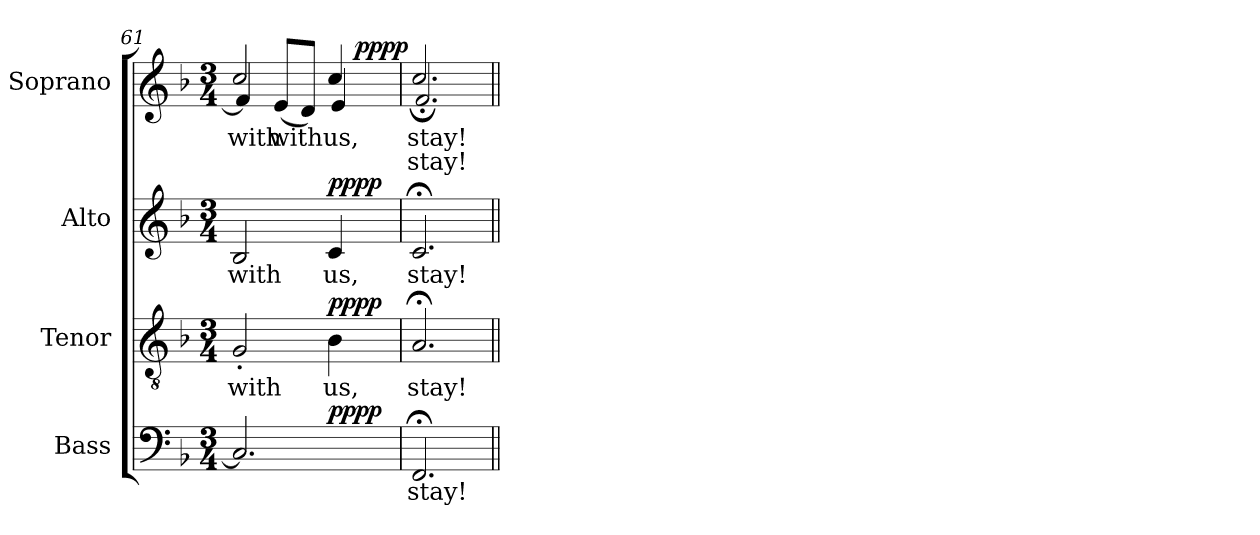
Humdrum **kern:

**kern	**text	**dynam	**kern	**text	**dynam	**kern	**text	**dynam	**kern	**text	**text	**dynam
*part4	*part4	*part4	*part3	*part3	*part3	*part2	*part2	*part2	*part1	*part1	*part1	*part1
*staff4	*staff4	*staff4	*staff3	*staff3	*staff3	*staff2	*staff2	*staff2	*staff1	*staff1	*staff1	*staff1
*I"Bass	*	*	*I"Tenor	*	*	*I"Alto	*	*	*I"Soprano	*	*	*
*I'B.	*	*	*I'T.	*	*	*I'A.	*	*	*I'S.	*	*	*
*clefF4	*	*	*clefGv2	*	*	*clefG2	*	*	*clefG2	*	*	*
*	*	*	*ITrd7c12	*	*	*	*	*	*	*	*	*
*k[b-]	*	*	*k[b-]	*	*	*k[b-]	*	*	*k[b-]	*	*	*
*F:	*	*	*F:	*	*	*F:	*	*	*F:	*	*	*
*M3/4	*	*	*M3/4	*	*	*M3/4	*	*	*M3/4	*	*	*
=61	=61	=61	=61	=61	=61	=61	=61	=61	=61	=61	=61	=61
!	!	!	!	!LO:LY:b:color=#000000	!	!	!	!	!	!	!	!
!	!	!	!	!	!	!	!LO:LY:b:color=#000000	!	!	!	!	!
!	!	!	!	!	!	!	!	!	!	!LO:LY:a:color=#000000	!	!
*^	*	*	*	*	*	*	*	*	*^	*	*	*
*	*	*	*	*	*	*	*	*	*	*	*^	*	*	*
2.Ci/]	2ryy	.	.	2GG'i/	with	.	2B-i/	with	.	2cci/	4fi/]	2ryy	with	.	.
!	!	!	!	!	!	!	!	!	!	!	!	!	!LO:LY:b:color=#000000	!	!
.	.	.	.	.	.	.	.	.	.	.	(8ei/L	.	with	.	.
.	.	.	.	.	.	.	.	.	.	.	8di/J)	.	.	.	.
!	!	!	!	!	!LO:LY:b:color=#000000	!	!	!	!	!	!	!	!	!	!
!	!	!	!	!	!	!	!	!LO:LY:b:color=#000000	!	!	!	!	!	!	!
!	!	!	!	!	!	!	!	!	!	!	!	!	!LO:LY:a:color=#000000	!	!
!	!	!	!	!	!	!	!	!	!	!	!	!	!LO:LY:b:color=#000000	!	!
.	4ryy	.	pppp	4BB-i\	us,	pppp	4ci/	us,	pppp	4cci/	4ei/	32ryy	us,	.	.
.	.	.	.	.	.	.	.	.	.	.	.	64ryy	.	.	.
.	.	.	.	.	.	.	.	.	.	.	.	128...ryy	.	.	.
.	.	.	.	.	.	.	.	.	.	.	.	8ryy	.	.	pppp
.	.	.	.	.	.	.	.	.	.	.	.	16ryy	.	.	.
.	.	.	.	.	.	.	.	.	.	.	.	1024ryy	.	.	.
*v	*v	*	*	*	*	*	*	*	*	*v	*v	*v	*	*	*
=62	=62	=62	=62	=62	=62	=62	=62	=62	=62	=62	=62	=62
*^	*	*	*	*	*	*	*	*	*^	*	*	*
*	*	*	*	*	*	*	*	*	*	*	*^	*	*	*
!	!	!LO:LY:b:color=#000000	!	!	!	!	!	!	!	!	!	!	!	!	!
*v	*v	*	*	*	*	*	*	*	*	*v	*v	*v	*	*	*
*^	*	*	*	*	*	*	*	*	*^	*	*	*
*	*	*	*	*	*	*	*	*	*	*	*^	*	*	*
!	!	!	!	!	!LO:LY:b:color=#000000	!	!	!	!	!	!	!	!	!	!
*v	*v	*	*	*	*	*	*	*	*	*v	*v	*v	*	*	*
*^	*	*	*	*	*	*	*	*	*^	*	*	*
*	*	*	*	*	*	*	*	*	*	*	*^	*	*	*
!	!	!	!	!	!	!	!	!LO:LY:b:color=#000000	!	!	!	!	!	!	!
*v	*v	*	*	*	*	*	*	*	*	*v	*v	*v	*	*	*
*^	*	*	*	*	*	*	*	*	*^	*	*	*
*	*	*	*	*	*	*	*	*	*	*	*^	*	*	*
!	!	!	!	!	!	!	!	!	!	!	!	!	!LO:LY:a:color=#000000	!LO:LY:b:color=#000000	!
*v	*v	*	*	*	*	*	*	*	*	*	*v	*v	*	*	*
2.FF;i/	stay!	.	2.AA;i/	stay!	.	2.c;i/	stay!	.	2.cci/	2.f;i/	stay!	stay!	.
*	*	*	*	*	*	*	*	*	*v	*v	*	*	*
=||	=||	=||	=||	=||	=||	=||	=||	=||	=||	=||	=||	=||
*-	*-	*-	*-	*-	*-	*-	*-	*-	*-	*-	*-	*-
